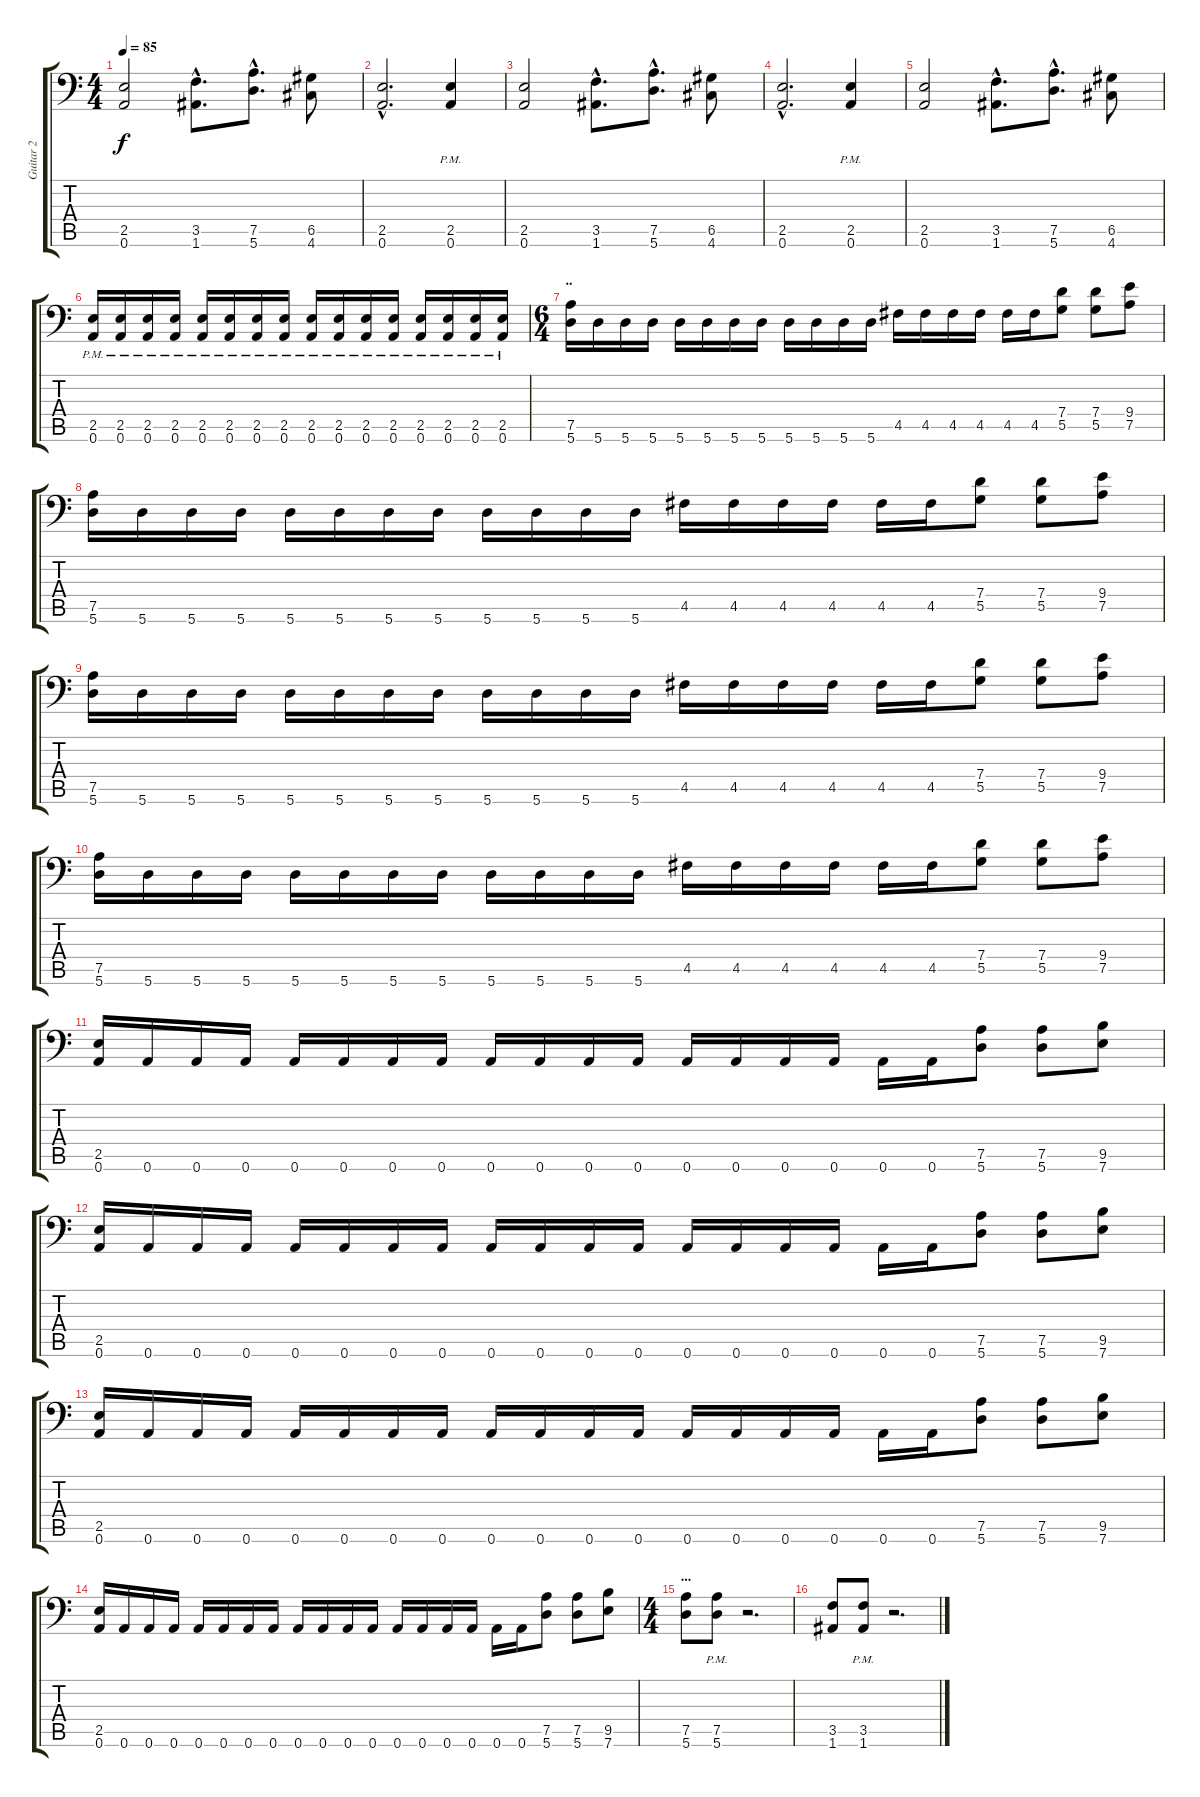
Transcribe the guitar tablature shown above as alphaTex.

\track ("Guitar 2" "Guitar 2") {instrument overdrivenguitar}
\staff {score tabs}
\tuning (A3 E3 C3 G2 D2 A1) {hide}
\ts (4 4)
\tempo 85
\clef f4
\ks c
(2.5 0.6).2{dy f} (3.5{hac} 1.6{hac}).8{d} (7.5{hac} 5.6{hac}).8{d} (6.5 4.6).8 |
(2.5{hac} 0.6{hac}).2{d} (2.5{pm} 0.6{pm}).4 |
(2.5 0.6).2 (3.5{hac} 1.6{hac}).8{d} (7.5{hac} 5.6{hac}).8{d} (6.5 4.6).8 |
(2.5{hac} 0.6{hac}).2{d} (2.5{pm} 0.6{pm}).4 |
(2.5 0.6).2 (3.5{hac} 1.6{hac}).8{d} (7.5{hac} 5.6{hac}).8{d} (6.5 4.6).8 |
(2.5{pm} 0.6{pm}).16 (2.5{pm} 0.6{pm}).16 (2.5{pm} 0.6{pm}).16 (2.5{pm} 0.6{pm}).16 (2.5{pm} 0.6{pm}).16 (2.5{pm} 0.6{pm}).16 (2.5{pm} 0.6{pm}).16 (2.5{pm} 0.6{pm}).16 (2.5{pm} 0.6{pm}).16 (2.5{pm} 0.6{pm}).16 (2.5{pm} 0.6{pm}).16 (2.5{pm} 0.6{pm}).16 (2.5{pm} 0.6{pm}).16 (2.5{pm} 0.6{pm}).16 (2.5{pm} 0.6{pm}).16 (2.5{pm} 0.6{pm}).16 |
\ts (6 4)
\section ("" "..")
(7.5 5.6).16 5.6.16 5.6.16 5.6.16 5.6.16 5.6.16 5.6.16 5.6.16 5.6.16 5.6.16 5.6.16 5.6.16 4.5.16 4.5.16 4.5.16 4.5.16 4.5.16 4.5.16 (7.4 5.5).8 (7.4 5.5).8 (9.4 7.5).8 |
(7.5 5.6).16 5.6.16 5.6.16 5.6.16 5.6.16 5.6.16 5.6.16 5.6.16 5.6.16 5.6.16 5.6.16 5.6.16 4.5.16 4.5.16 4.5.16 4.5.16 4.5.16 4.5.16 (7.4 5.5).8 (7.4 5.5).8 (9.4 7.5).8 |
(7.5 5.6).16 5.6.16 5.6.16 5.6.16 5.6.16 5.6.16 5.6.16 5.6.16 5.6.16 5.6.16 5.6.16 5.6.16 4.5.16 4.5.16 4.5.16 4.5.16 4.5.16 4.5.16 (7.4 5.5).8 (7.4 5.5).8 (9.4 7.5).8 |
(7.5 5.6).16 5.6.16 5.6.16 5.6.16 5.6.16 5.6.16 5.6.16 5.6.16 5.6.16 5.6.16 5.6.16 5.6.16 4.5.16 4.5.16 4.5.16 4.5.16 4.5.16 4.5.16 (7.4 5.5).8 (7.4 5.5).8 (9.4 7.5).8 |
(2.5 0.6).16 0.6.16 0.6.16 0.6.16 0.6.16 0.6.16 0.6.16 0.6.16 0.6.16 0.6.16 0.6.16 0.6.16 0.6.16 0.6.16 0.6.16 0.6.16 0.6.16 0.6.16 (7.5 5.6).8 (7.5 5.6).8 (9.5 7.6).8 |
(2.5 0.6).16 0.6.16 0.6.16 0.6.16 0.6.16 0.6.16 0.6.16 0.6.16 0.6.16 0.6.16 0.6.16 0.6.16 0.6.16 0.6.16 0.6.16 0.6.16 0.6.16 0.6.16 (7.5 5.6).8 (7.5 5.6).8 (9.5 7.6).8 |
(2.5 0.6).16 0.6.16 0.6.16 0.6.16 0.6.16 0.6.16 0.6.16 0.6.16 0.6.16 0.6.16 0.6.16 0.6.16 0.6.16 0.6.16 0.6.16 0.6.16 0.6.16 0.6.16 (7.5 5.6).8 (7.5 5.6).8 (9.5 7.6).8 |
(2.5 0.6).16 0.6.16 0.6.16 0.6.16 0.6.16 0.6.16 0.6.16 0.6.16 0.6.16 0.6.16 0.6.16 0.6.16 0.6.16 0.6.16 0.6.16 0.6.16 0.6.16 0.6.16 (7.5 5.6).8 (7.5 5.6).8 (9.5 7.6).8 |
\ts (4 4)
\section ("" "...")
(7.5 5.6).8 (7.5{pm} 5.6{pm}).8 r.2{d} |
(3.5 1.6).8 (3.5{pm} 1.6{pm}).8 r.2{d}
